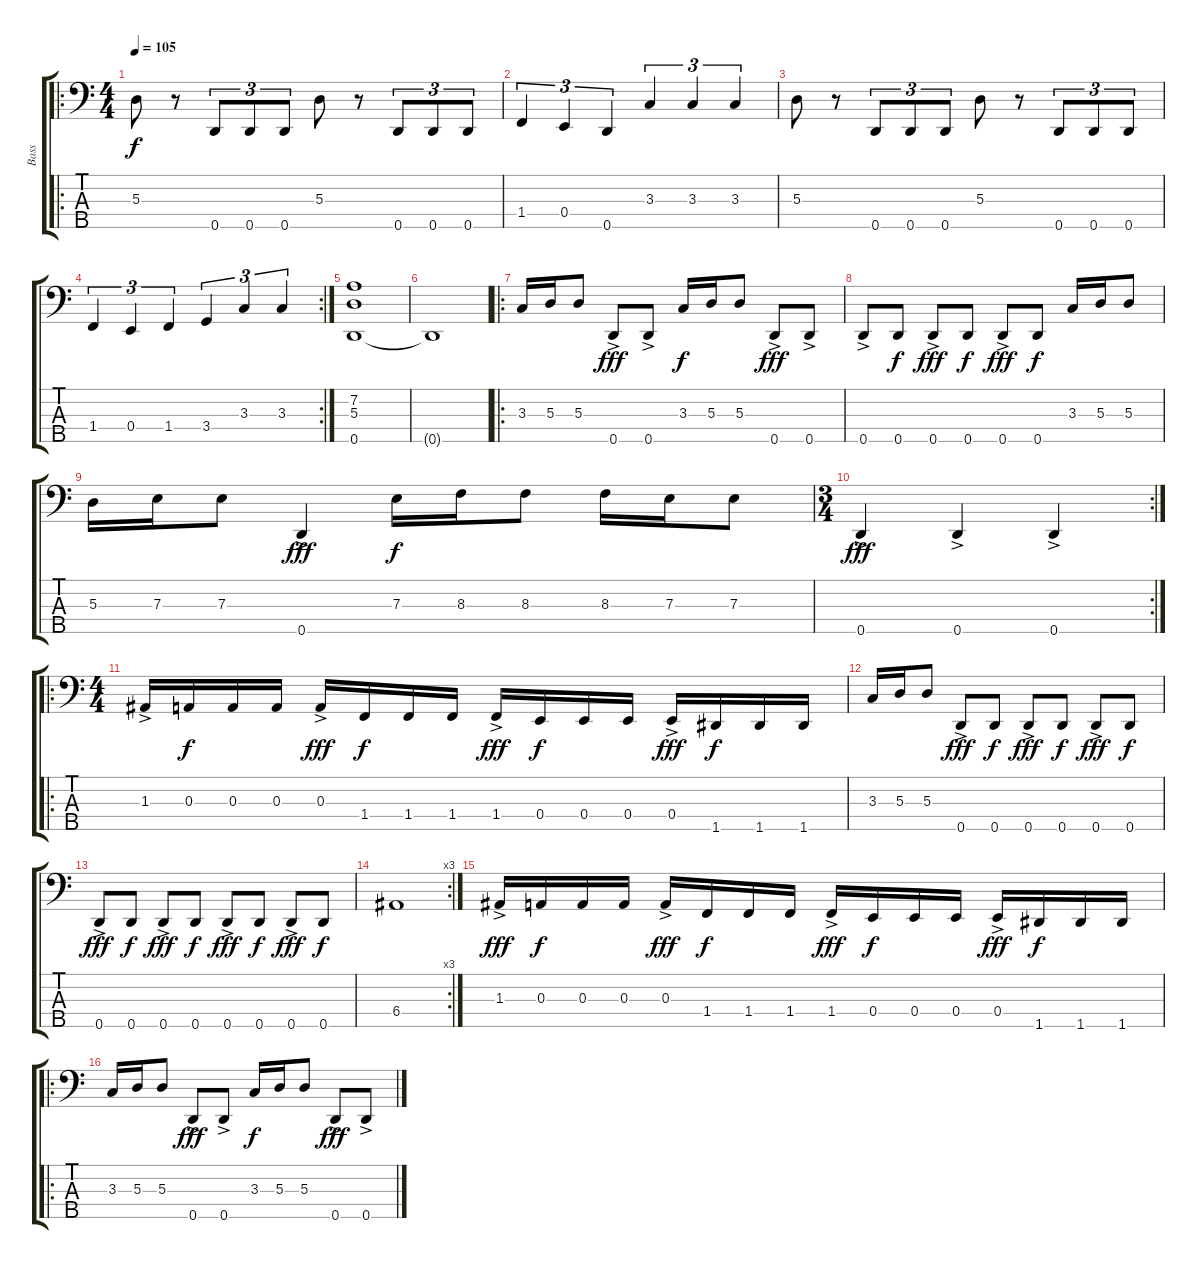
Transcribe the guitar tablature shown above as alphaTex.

\track ("Bass" "Bass") {instrument electricbasspick}
\staff {score tabs}
\tuning (G2 D2 A1 E1 D1) {hide}
\ro
\ts (4 4)
\tempo 105
\clef f4
\ks c
5.3.8{dy f instrument electricbasspick} r.8 0.5.8{tu (3 2)} 0.5.8{tu (3 2)} 0.5.8{tu (3 2)} 5.3.8 r.8 0.5.8{tu (3 2)} 0.5.8{tu (3 2)} 0.5.8{tu (3 2)} |
1.4.4{tu (3 2)} 0.4.4{tu (3 2)} 0.5.4{tu (3 2)} 3.3.4{tu (3 2)} 3.3.4{tu (3 2)} 3.3.4{tu (3 2)} |
5.3.8 r.8 0.5.8{tu (3 2)} 0.5.8{tu (3 2)} 0.5.8{tu (3 2)} 5.3.8 r.8 0.5.8{tu (3 2)} 0.5.8{tu (3 2)} 0.5.8{tu (3 2)} |
\rc 2
1.4.4{tu (3 2)} 0.4.4{tu (3 2)} 1.4.4{tu (3 2)} 3.4.4{tu (3 2)} 3.3.4{tu (3 2)} 3.3.4{tu (3 2)} |
(7.2 5.3 0.5).1 |
0.5{t}.1 |
\ro
3.3.16 5.3.16 5.3.8 0.5{ac}.8{dy fff} 0.5{ac}.8 3.3.16{dy f} 5.3.16 5.3.8 0.5{ac}.8{dy fff} 0.5{ac}.8 |
0.5{ac}.8 0.5.8{dy f} 0.5{ac}.8{dy fff} 0.5.8{dy f} 0.5{ac}.8{dy fff} 0.5.8{dy f} 3.3.16 5.3.16 5.3.8 |
5.3.16 7.3.16 7.3.8 0.5{ac}.4{dy fff} 7.3.16{dy f} 8.3.16 8.3.8 8.3.16 7.3.16 7.3.8 |
\rc 2
\ts (3 4)
0.5{ac}.4{dy fff} 0.5{ac}.4 0.5{ac}.4 |
\ro
\ts (4 4)
1.3{ac}.16 0.3.16{dy f} 0.3.16 0.3.16 0.3{ac}.16{dy fff} 1.4.16{dy f} 1.4.16 1.4.16 1.4{ac}.16{dy fff} 0.4.16{dy f} 0.4.16 0.4.16 0.4{ac}.16{dy fff} 1.5.16{dy f} 1.5.16 1.5.16 |
3.3.16 5.3.16 5.3.8 0.5{ac}.8{dy fff} 0.5.8{dy f} 0.5{ac}.8{dy fff} 0.5.8{dy f} 0.5{ac}.8{dy fff} 0.5.8{dy f} |
0.5{ac}.8{dy fff} 0.5.8{dy f} 0.5{ac}.8{dy fff} 0.5.8{dy f} 0.5{ac}.8{dy fff} 0.5.8{dy f} 0.5{ac}.8{dy fff} 0.5.8{dy f} |
\rc 3
6.4.1 |
1.3{ac}.16{dy fff} 0.3.16{dy f} 0.3.16 0.3.16 0.3{ac}.16{dy fff} 1.4.16{dy f} 1.4.16 1.4.16 1.4{ac}.16{dy fff} 0.4.16{dy f} 0.4.16 0.4.16 0.4{ac}.16{dy fff} 1.5.16{dy f} 1.5.16 1.5.16 |
\ro
3.3.16 5.3.16 5.3.8 0.5{ac}.8{dy fff} 0.5{ac}.8 3.3.16{dy f} 5.3.16 5.3.8 0.5{ac}.8{dy fff} 0.5{ac}.8
